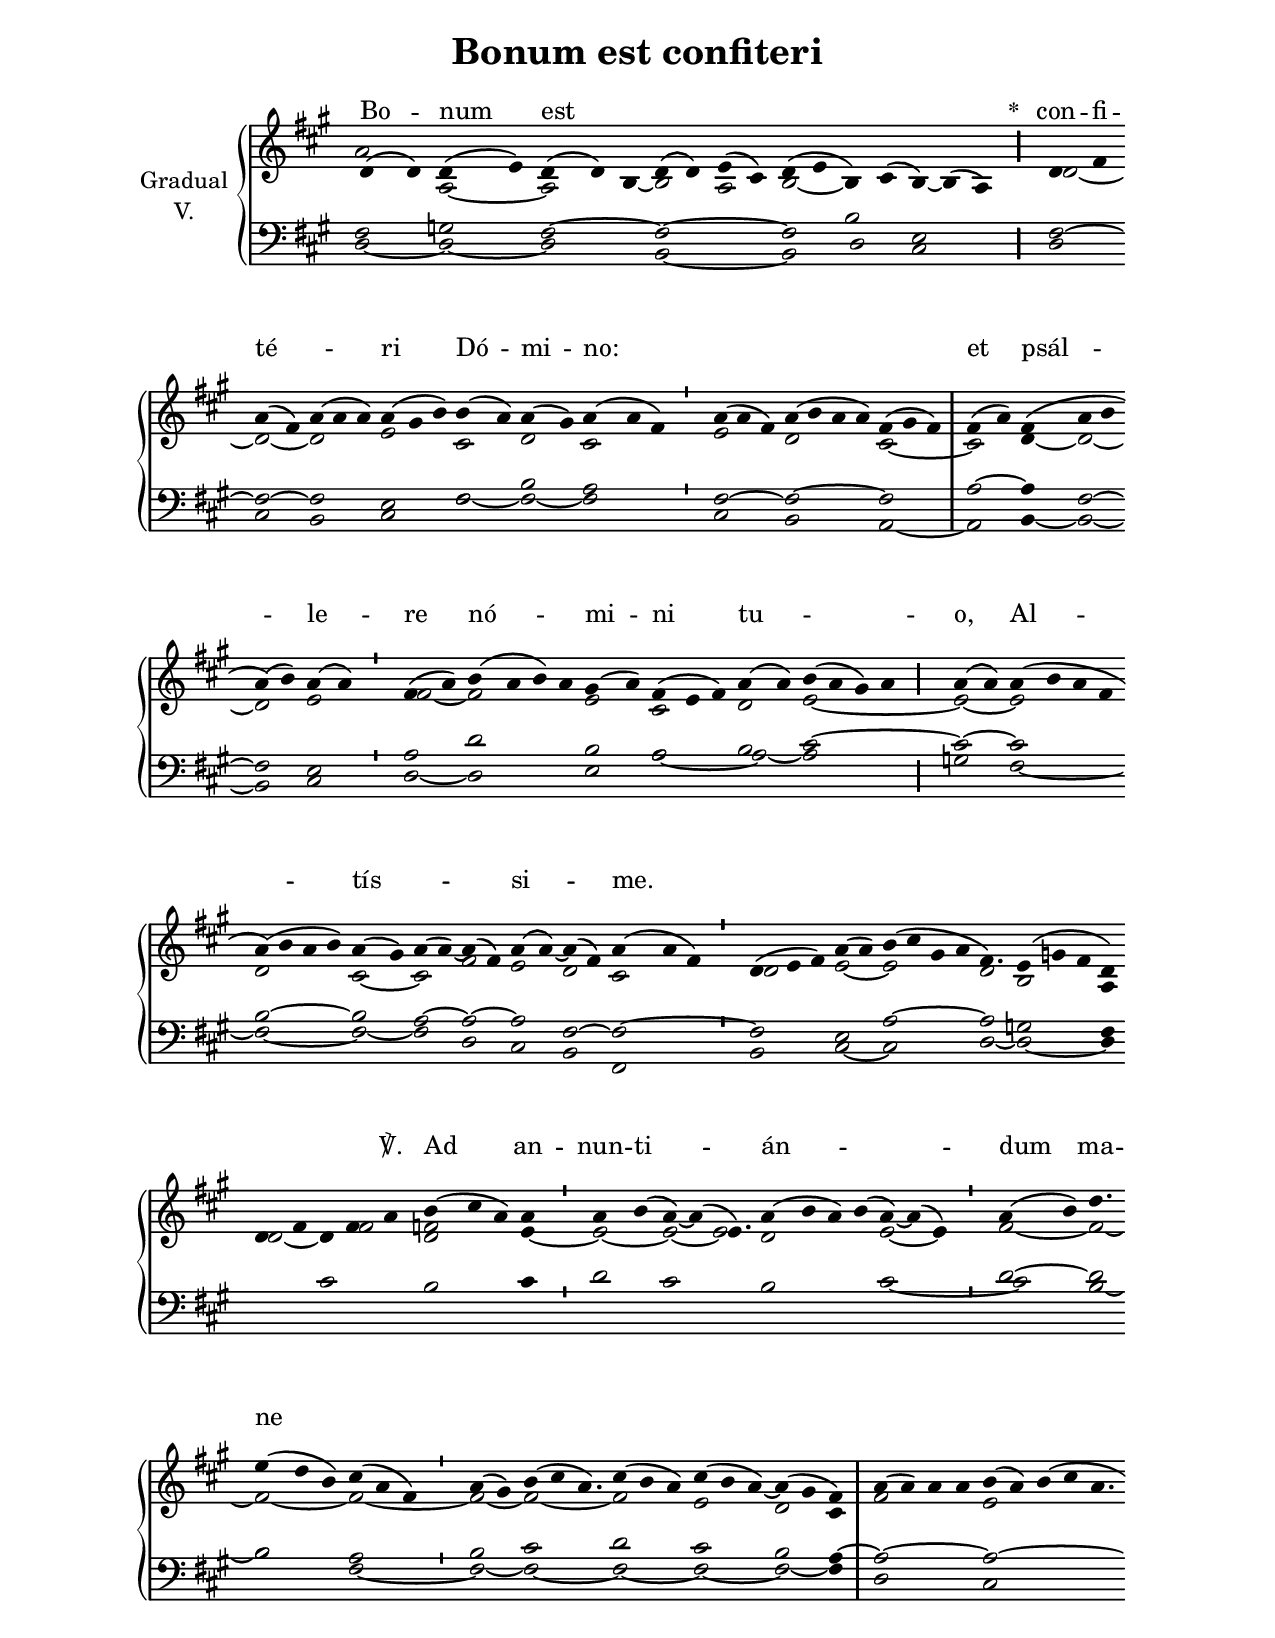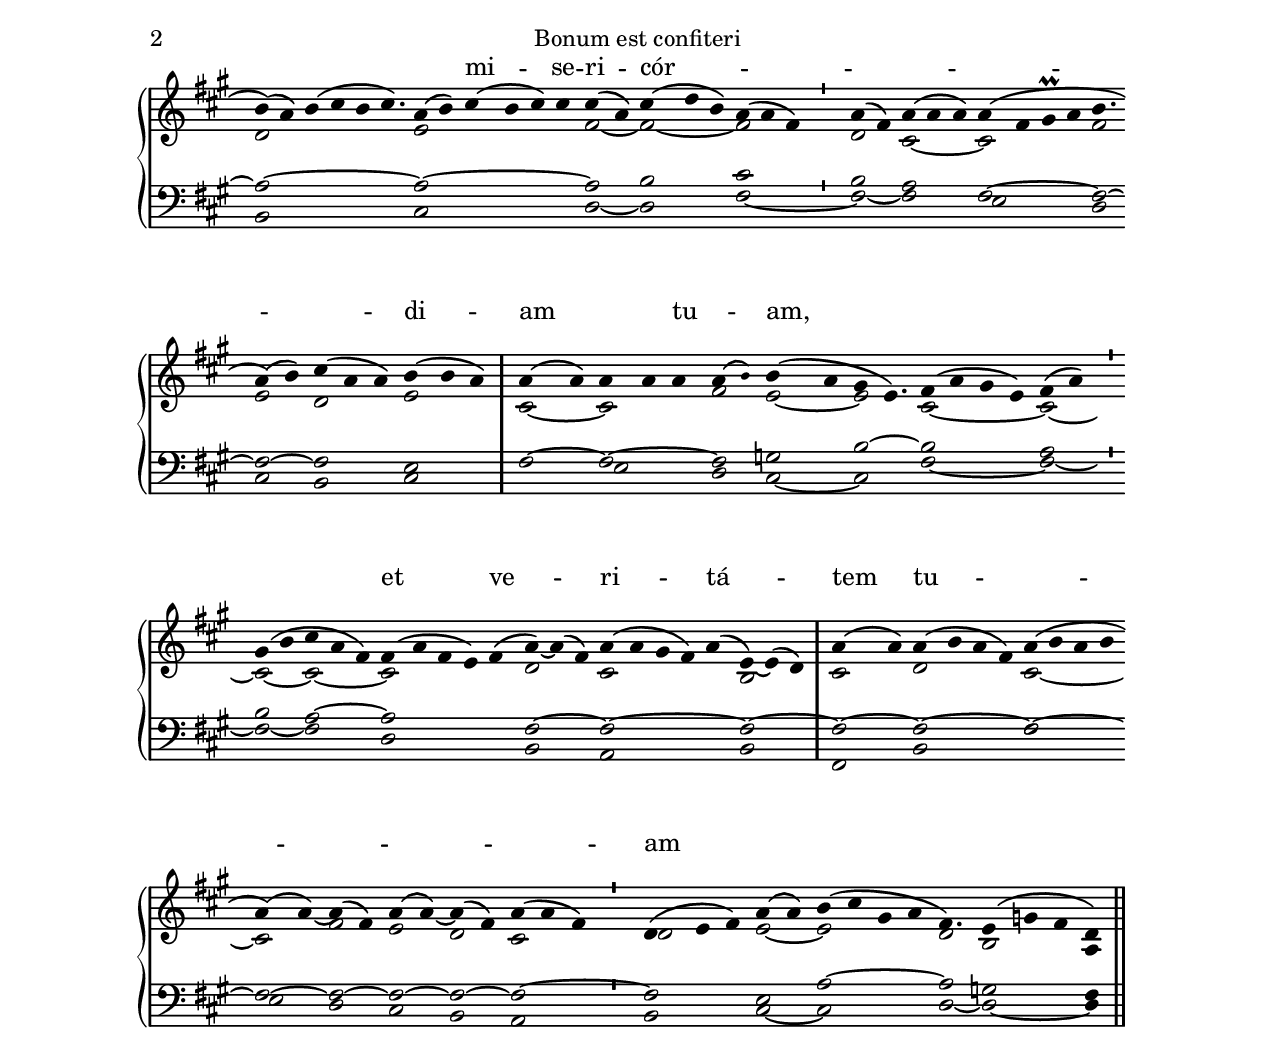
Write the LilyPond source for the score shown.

\version "2.18"
\include "gregorian.ly"
\include "noh2.ily"


%Page reference: page ii.208
%(volume.page)

global = {
 \key b \dorian
 \cadenzaOn 
}

\header {
  title = \markup \center-column {"Bonum est confiteri" \vspace #1 }
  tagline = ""
  composer = ""
}

\paper {
 #(include-special-characters)
  oddHeaderMarkup = \markup \fill-line {
    \line {}
    \center-column {
      \on-the-fly #first-page     " "
      \on-the-fly #not-first-page "Bonum est confiteri"
    }
    \line { \on-the-fly #print-page-number-check-first \fromproperty #'page:page-number-string }
  }
  evenHeaderMarkup = \markup \fill-line {
    \line { \on-the-fly #print-page-number-check-first \fromproperty #'page:page-number-string }
    \center-column { "Bonum est confiteri" }
    \line {}
  }
}

chantText = \lyricmode {
Bo -- num est _ _ _ _ _ 
\set stanza = " * " 
con -- fi -- té -- _ ri Dó -- mi -- no: _ _ _ 
et psál -- le -- re nó -- _ mi -- ni tu -- _ _ o, 
Al -- tís -- _ si -- me. _ _ _ _ _ _ _ _ ℣. 
Ad an -- nun -- ti -- án -- _ dum ma -- ne _ _ _ _ _ _ _ _ _ _ _ _ 
mi -- se -- ri -- cór -- _ _ _ _ _ di -- am _ _ tu -- _ am, _ _ _ 
et ve -- ri -- tá -- tem tu -- _ _ _ am _ _ _ _ _ 
\set stanza = " * " 
per no -- _ ctem. _ _ _ _ _ _ _ _ }

chantMusic = {
\tieDown   d'4 ( d'4) d'4 ( e'4) d'4 ( d'4) b4 d'4 ( d'4) e'4 ( cis'4) d'4 ( e'4 b4) cis'4 ( b4) ~ b4 ( a4) \divisioMaior
 d'4 fis'4 \forceBreak
 a'4 ( fis'4) a'4 ( a'4 a'4) a'4 ( gis'4 b'4) b'4 ( a'4) a'4 ( gis'4) a'4 ( a'4 fis'4) \divisioMinima
 a'4 ( a'4 fis'4) a'4 ( b'4 a'4 a'4) fis'4 ( gis'4 fis'4) \divisioMaxima
 fis'4 ( a'4) fis'4 ( a'4 b'4 \forceBreak
) a'4 ( b'4) a'4 ( a'4) \divisioMinima
 fis'4 ( a'4) b'4 ( a'4 b'4) a'4 gis'4 ( a'4) fis'4 ( e'4 fis'4) a'4 ( a'4) b'4 ( a'4 gis'4) a'4 \divisioMaior
 a'4 ( a'4) a'4 ( b'4 a'4 fis'4 \forceBreak
) a'4 ( b'4 a'4 b'4) a'4 ( gis'4) a'4 ( a'4) ~ a'4 ( fis'4) a'4 ( a'4) ~ a'4 ( fis'4) a'4 ( a'4 fis'4) \divisioMinima
 d'4 ( e'4 fis'4) a'4 ( a'4) b'4 ( cis''4 gis'4 a'4 fis'4.)  e'4 ( g'4 fis'4 d'4) \finalis \forceBreak

  d'4 fis'4 d'4 fis'4 a'4 b'4 ( cis''4 a'4) a'4 \divisioMinima
 a'4 b'4 ( a'4) ~ a'4 ( e'4.) a'4 ( b'4 a'4) b'4 ( a'4) ~ a'4 ( e'4) \divisioMinima
 a'4 ( b'4) d''4. \forceBreak
 e''4 ( d''4 b'4) cis''4 ( a'4 fis'4) \divisioMinima
 a'4 ( gis'4) b'4 ( cis''4 a'4.) cis''4 ( b'4 a'4) cis''4 ( b'4 a'4) ~ a'4 ( gis'4 fis'4) \divisioMaxima
 a'4 ( a'4) a'4 a'4 b'4 ( a'4) b'4 ( cis''4 a'4. \forceBreak
) b'4 ( a'4) b'4 ( cis''4 b'4 cis''4.) a'4 ( b'4) cis''4 ( b'4 cis''4) cis''4 cis''4 ( a'4) cis''4 ( d''4 b'4) a'4 ( a'4 fis'4) \divisioMinima
 a'4 ( fis'4) a'4 ( a'4 a'4) a'4 ( fis'4 gis'\prall a'4 b'4. \forceBreak
) a'4 ( b'4) cis''4 ( a'4 a'4) b'4 ( b'4 a'4) \divisioMaxima
 a'4 ( a'4) a'4 a'4 a'4 a'4 ( \once \tweak #'font-size #-4 b' ) b'4 ( a'4 gis'4 e'4.) fis'4 ( a'4 gis'4 e'4) fis'4 ( a'4) \divisioMinima \forceBreak

 gis'4 ( b'4 cis''4 a'4 fis'4) fis'4 ( a'4 fis'4 e'4) fis'4 ( a'4) ~ a'4 ( fis'4) a'4 ( a'4 gis'4 fis'4) a'4 ( e'4) ~ e'4 ( d'4) \divisioMaxima
 a'4 ( a'4) a'4 ( b'4 a'4 fis'4) a'4 ( b'4 a'4 b'4 \forceBreak
) a'4 ( a'4) ~ a'4 ( fis'4) a'4 ( a'4) ~ a'4 ( fis'4) a'4 ( a'4 fis'4) \divisioMinima
 d'4 ( e'4 fis'4) a'4 ( a'4) b'4 ( cis''4 gis'4 a'4 fis'4.)  e'4 ( g'4 fis'4 d'4) \finalis

}

altoMusic = {
a'2 a2 ~ a2 b4 ~ b2 a2 b2 ~ b4 r2*4/2 \divisioMaior
d'2 ~ d'2 ~ d'2*3/2 e'2*3/2 cis'2 d'2 cis'2*3/2 \divisioMinima
e'2*3/2 d'2*4/2 cis'2*3/2 ~ \divisioMaxima
cis'2 d'4 ~ d'2 ~ d'2 e'2 \divisioMinima
fis'2 ~ fis'2*4/2 e'2 cis'2*3/2 d'2 e'2*4/2 ~ \divisioMaior
e'2 ~ e'2*4/2 d'2*4/2 cis'2 ~ cis'2 fis'2 e'2 d'2 cis'2*3/2 \divisioMinima
d'2*3/2 e'2 ~ e'2*4/2 d'2*3/4 b2*3/2 a4 d'2 ~ d'4 fis'2 <f' d'>2*3/2 e'4 ~ \divisioMinima
e'2 ~ e'2 ~ e'2*3/4 d'2*4/2 e'2 ~ e'4 \divisioMinima
fis'2 ~ fis'2*3/4 ~ fis'2*3/2 ~ fis'2*3/2 ~ \divisioMinima
fis'2 ~ fis'2*7/4 ~ fis'2*3/2 e'2*3/2 d'2 cis'4 \divisioMaxima
fis'2*4/2 e'2*11/4 d'2*13/4 e'2*6/2 fis'2 ~ fis'2*3/2 ~ fis'2*3/2 \divisioMinima
d'2 cis'2*3/2 ~ cis'2*4/2 fis'2*3/4 e'2 d'2*3/2 e'2*3/2 \divisioMaxima
cis'2 ~ cis'2*3/2 fis'2 e'2 ~ e'2*5/4 cis'2*4/2 ~ cis'2 ~ \divisioMinima
cis'2 ~ cis'2*3/2 ~ cis'2*5/2 d'2*3/2 cis'2*5/2 b2*3/2 \divisioMaxima
cis'2 d'2*4/2 cis'2*4/2 ~ cis'2 fis'2 e'2 d'2 cis'2*3/2 \divisioMinima
d'2*3/2 e'2 ~ e'2*4/2 d'2*3/4 b2*3/2 a4 \finalis
}

tenorMusic = {
fis2 g2 fis2*3/2 ~ fis2*4/2 ~ fis2 d2 e2*3/2 \divisioMaior
fis2 ~ fis2 ~ fis2*3/2 e2*3/2 fis2 b2 a2*3/2 \divisioMinima
fis2*3/2 ~ fis2*4/2 ~ fis2*3/2 \divisioMaxima
a2 ~ a4 fis2 ~ fis2 e2 \divisioMinima
a2 d'2*4/2 b2 a2*3/2 b2 cis'2*4/2 ~ \divisioMaior
cis'2 ~ cis'2*4/2 b2*4/2 ~ b2 a2 ~ a2 ~ a2 fis2 ~ fis2*3/2 ~ \divisioMinima
fis2*3/2 e2 a2*4/2 ~ a2*3/4 g2*3/2 fis4 r2 cis'2*3/2 b2*3/2 cis'4 \divisioMinima
r2*25/4 \divisioMinima
d'2 ~ d'2*3/4 b2*3/2 a2*3/2 \divisioMinima
b2 cis'2*7/4 d'2*3/2 cis'2*3/2 b2 a4 ~ \divisioMaxima
a2*4/2 ~ a2*11/4 ~ a2*13/4 ~ a2*6/2 ~ a2 b2*3/2 cis'2*3/2 \divisioMinima
b2 a2*3/2 fis2*4/2 ~ fis2*3/4 ~ fis2 ~ fis2*3/2 e2*3/2 \divisioMaxima
fis2 ~ fis2*3/2 ~ fis2 g2 b2*5/4 ~ b2*4/2 a2 \divisioMinima
b2 a2*3/2 ~ a2*5/2 fis2*3/2 ~ fis2*5/2 ~ fis2*3/2 ~ \divisioMaxima
fis2 ~ fis2*4/2 ~ fis2*4/2 ~ fis2 ~ fis2 ~ fis2 ~ fis2 ~ fis2*3/2 ~ \divisioMinima
fis2*3/2 e2 a2*4/2 ~ a2*3/4 g2*3/2 fis4 \finalis
}

bassMusic = {
d2 ~ d2 ~ d2*3/2 b,2*4/2 ~ b,2 b2 cis2*3/2 \divisioMaior
d2 cis2 b,2*3/2 cis2*3/2 fis2 ~ fis2 ~ fis2*3/2 \divisioMinima
cis2*3/2 b,2*4/2 a,2*3/2 ~ \divisioMaxima
a,2 b,4 ~ b,2 ~ b,2 cis2 \divisioMinima
d2 ~ d2*4/2 e2 a2*3/2 ~ a2 ~ a2*4/2 \divisioMaior
g2 fis2*4/2 ~ fis2*4/2 ~ fis2 ~ fis2 d2 cis2 b,2 fis,2*3/2 \divisioMinima
b,2*3/2 cis2 ~ cis2*4/2 d2*3/4 ~ d2*3/2 ~ d4 r2*9/2 \divisioMinima
d'2 cis'2*7/4 b2*4/2 cis'2*3/2 ~ \divisioMinima
cis'2 b2*3/4 ~ b2*3/2 fis2*3/2 ~ \divisioMinima
fis2 ~ fis2*7/4 ~ fis2*3/2 ~ fis2*3/2 ~ fis2 ~ fis4 \divisioMaxima
d2*4/2 cis2*11/4 b,2*13/4 cis2*6/2 d2 ~ d2*3/2 fis2*3/2 ~ \divisioMinima
fis2 ~ fis2*3/2 e2*4/2 d2*3/4 cis2 b,2*3/2 cis2*3/2 \divisioMaxima
r2 e2*3/2 d2 cis2 ~ cis2*5/4 fis2*4/2 ~ fis2 ~ \divisioMinima
fis2 ~ fis2*3/2 d2*5/2 b,2*3/2 a,2*5/2 b,2*3/2 \divisioMaxima
fis,2 b,2*4/2 fis2*4/2 e2 d2 cis2 b,2 a,2*3/2 \divisioMinima
b,2*3/2 cis2 ~ cis2*4/2 d2*3/4 ~ d2*3/2 ~ d4 \finalis
}

voiceLines = {
\voiceLineStyle


}

\score{
  <<
    \new GrandStaff <<
      \set GrandStaff.autoBeaming = ##f
      \set GrandStaff.instrumentName = \markup \center-column {
        "Gradual"
        "V."
      }
      \new Staff = up <<
        \new Voice = "chant" {
          \voiceOne \global \chantMusic
        }
        \new Voice {
          \voiceTwo \global \altoMusic
        }
      >>

      \new Staff = down <<
        \clef bass
        \new Voice {
          \voiceOne \global \tenorMusic
        }
        \new Voice {
          \voiceTwo \global \bassMusic
        }
	\new Voice {
        \voiceThree \global \voiceLines
        }
      >>
    >>
    \new Lyrics \lyricsto chant {
      \chantText
    }
  >>
  \layout{
  }
  \midi{
    \tempo 4 = 125
  }
}
